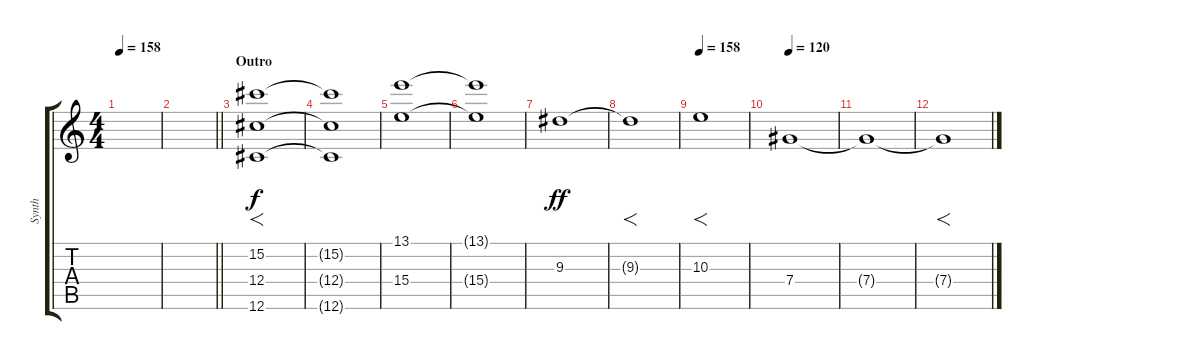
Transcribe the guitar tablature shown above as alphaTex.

\track ("Synth" "Synth") {instrument overdrivenguitar}
\staff {score tabs}
\tuning (Eb4 Bb3 Gb3 Db3 Ab2 Db2) {hide}
\ts (4 4)
\tempo 158
\clef g2
\ks c
|
\barLineRight lightlight
|
\section ("" "Outro")
(15.2 12.4 12.6).1{f} |
(15.2{t} 12.4{t} 12.6{t}).1 |
(13.1 15.4).1 |
(13.1{t} 15.4{t}).1 |
9.3.1{dy ff} |
9.3{t}.1{f} |
\tempo 158
10.3.1{f} |
\tempo 120
7.4.1 |
7.4{t}.1 |
7.4{t}.1{f}
